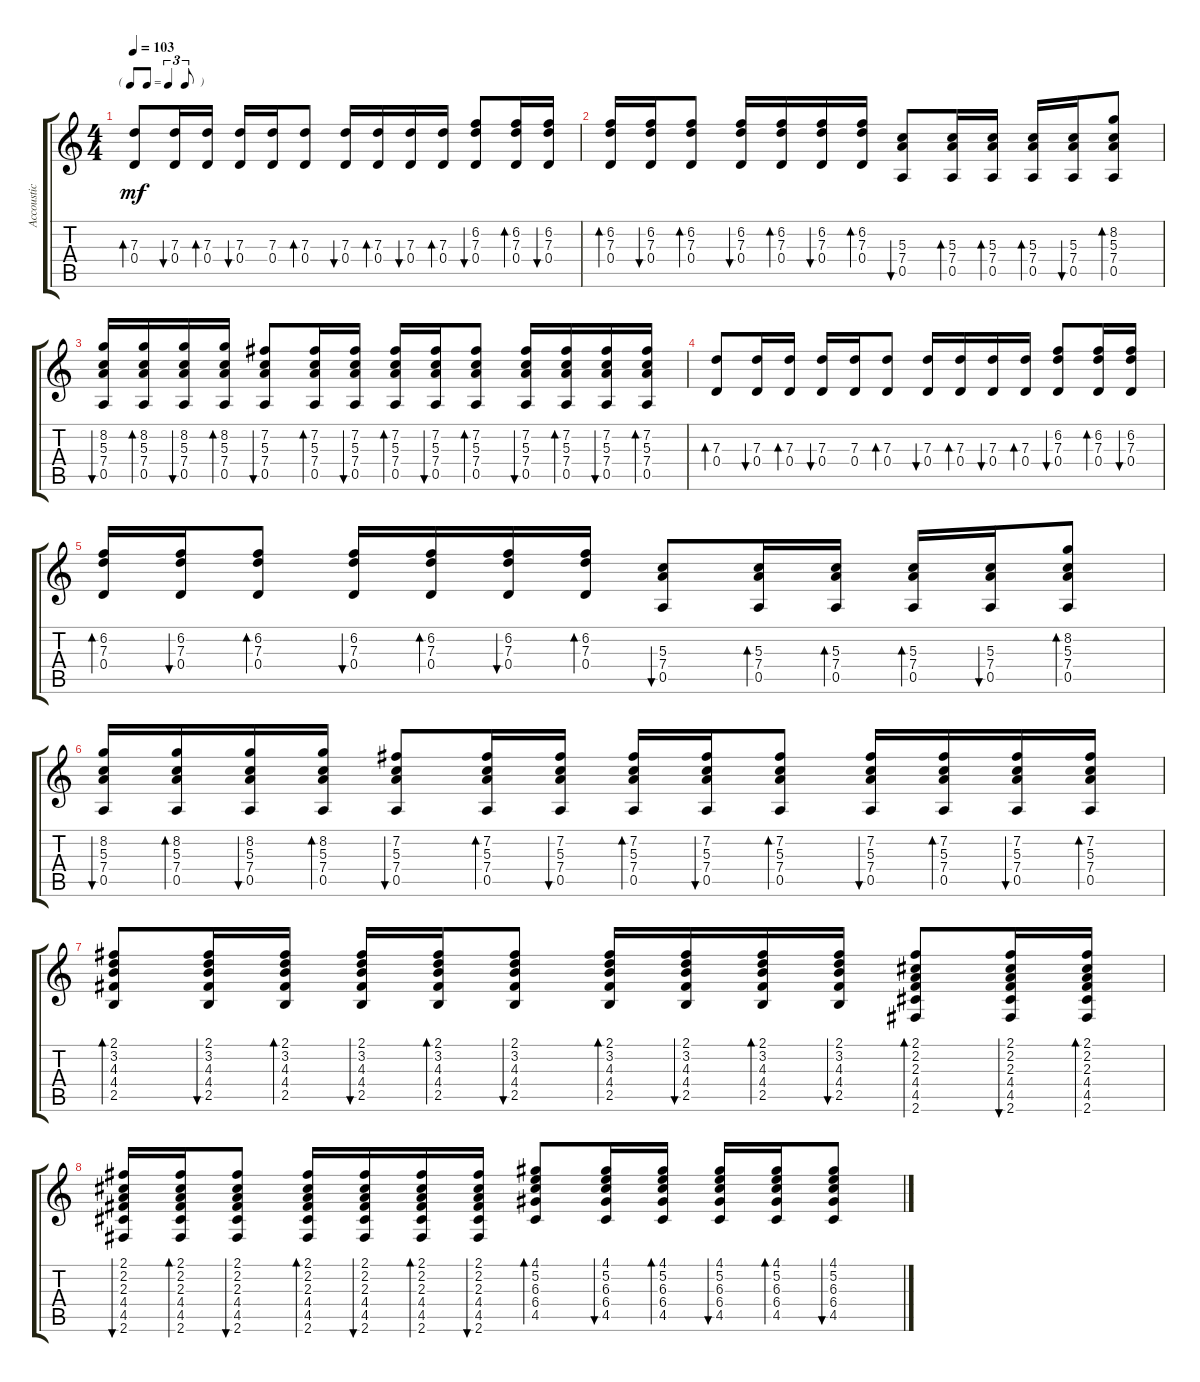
\track ("Accoustic" "Accoustic") {instrument acousticguitarsteel}
\staff {score tabs}
\tuning (E4 B3 G3 D3 A2 E2) {hide}
\ts (4 4)
\tf triplet8th
\tempo 103
\clef g2
\ks c
(7.3 0.4).8{bd 60 dy mf} (7.3 0.4).16{bu 120} (7.3 0.4).16{bd 120} (7.3 0.4).16{bu 120} (7.3 0.4).16 (7.3 0.4).8{bd 120} (7.3 0.4).16{bu 120} (7.3 0.4).16{bd 120} (7.3 0.4).16{bu 120} (7.3 0.4).16{bd 120} (6.2 7.3 0.4).8{bu 120} (6.2 7.3 0.4).16{bd 120} (6.2 7.3 0.4).16{bu 120} |
(6.2 7.3 0.4).16{bd 120} (6.2 7.3 0.4).16{bu 120} (6.2 7.3 0.4).8{bd 120} (6.2 7.3 0.4).16{bu 120} (6.2 7.3 0.4).16{bd 120} (6.2 7.3 0.4).16{bu 120} (6.2 7.3 0.4).16{bd 120} (5.3 7.4 0.5).8{bu 60} (5.3 7.4 0.5).16{bd 60} (5.3 7.4 0.5).16{bd 60} (5.3 7.4 0.5).16{bd 60} (5.3 7.4 0.5).16{bu 60} (8.2 5.3 7.4 0.5).8{bd 60} |
(8.2 5.3 7.4 0.5).16{bu 60} (8.2 5.3 7.4 0.5).16{bd 60} (8.2 5.3 7.4 0.5).16{bu 60} (8.2 5.3 7.4 0.5).16{bd 60} (7.2 5.3 7.4 0.5).8{bu 60} (7.2 5.3 7.4 0.5).16{bd 60} (7.2 5.3 7.4 0.5).16{bu 60} (7.2 5.3 7.4 0.5).16{bd 60} (7.2 5.3 7.4 0.5).16{bu 60} (7.2 5.3 7.4 0.5).8{bd 60} (7.2 5.3 7.4 0.5).16{bu 60} (7.2 5.3 7.4 0.5).16{bd 60} (7.2 5.3 7.4 0.5).16{bu 60} (7.2 5.3 7.4 0.5).16{bd 60} |
(7.3 0.4).8{bd 60} (7.3 0.4).16{bu 120} (7.3 0.4).16{bd 120} (7.3 0.4).16{bu 120} (7.3 0.4).16 (7.3 0.4).8{bd 120} (7.3 0.4).16{bu 120} (7.3 0.4).16{bd 120} (7.3 0.4).16{bu 120} (7.3 0.4).16{bd 120} (6.2 7.3 0.4).8{bu 120} (6.2 7.3 0.4).16{bd 120} (6.2 7.3 0.4).16{bu 120} |
(6.2 7.3 0.4).16{bd 120} (6.2 7.3 0.4).16{bu 120} (6.2 7.3 0.4).8{bd 120} (6.2 7.3 0.4).16{bu 120} (6.2 7.3 0.4).16{bd 120} (6.2 7.3 0.4).16{bu 120} (6.2 7.3 0.4).16{bd 120} (5.3 7.4 0.5).8{bu 60} (5.3 7.4 0.5).16{bd 60} (5.3 7.4 0.5).16{bd 60} (5.3 7.4 0.5).16{bd 60} (5.3 7.4 0.5).16{bu 60} (8.2 5.3 7.4 0.5).8{bd 60} |
(8.2 5.3 7.4 0.5).16{bu 60} (8.2 5.3 7.4 0.5).16{bd 60} (8.2 5.3 7.4 0.5).16{bu 60} (8.2 5.3 7.4 0.5).16{bd 60} (7.2 5.3 7.4 0.5).8{bu 60} (7.2 5.3 7.4 0.5).16{bd 60} (7.2 5.3 7.4 0.5).16{bu 60} (7.2 5.3 7.4 0.5).16{bd 60} (7.2 5.3 7.4 0.5).16{bu 60} (7.2 5.3 7.4 0.5).8{bd 60} (7.2 5.3 7.4 0.5).16{bu 60} (7.2 5.3 7.4 0.5).16{bd 60} (7.2 5.3 7.4 0.5).16{bu 60} (7.2 5.3 7.4 0.5).16{bd 60} |
(2.1 3.2 4.3 4.4 2.5).8{bd 60} (2.1 3.2 4.3 4.4 2.5).16{bu 60} (2.1 3.2 4.3 4.4 2.5).16{bd 60} (2.1 3.2 4.3 4.4 2.5).16{bu 60} (2.1 3.2 4.3 4.4 2.5).16{bd 60} (2.1 3.2 4.3 4.4 2.5).8{bu 60} (2.1 3.2 4.3 4.4 2.5).16{bd 60} (2.1 3.2 4.3 4.4 2.5).16{bu 60} (2.1 3.2 4.3 4.4 2.5).16{bd 60} (2.1 3.2 4.3 4.4 2.5).16{bu 60} (2.1 2.2 2.3 4.4 4.5 2.6).8{bd 60} (2.1 2.2 2.3 4.4 4.5 2.6).16{bu 60} (2.1 2.2 2.3 4.4 4.5 2.6).16{bd 60} |
(2.1 2.2 2.3 4.4 4.5 2.6).16{bu 60} (2.1 2.2 2.3 4.4 4.5 2.6).16{bd 60} (2.1 2.2 2.3 4.4 4.5 2.6).8{bu 60} (2.1 2.2 2.3 4.4 4.5 2.6).16{bd 60} (2.1 2.2 2.3 4.4 4.5 2.6).16{bu 60} (2.1 2.2 2.3 4.4 4.5 2.6).16{bd 60} (2.1 2.2 2.3 4.4 4.5 2.6).16{bu 60} (4.1 5.2 6.3 6.4 4.5).8{bd 60} (4.1 5.2 6.3 6.4 4.5).16{bu 60} (4.1 5.2 6.3 6.4 4.5).16{bd 60} (4.1 5.2 6.3 6.4 4.5).16{bu 60} (4.1 5.2 6.3 6.4 4.5).16{bd 60} (4.1 5.2 6.3 6.4 4.5).8{bu 60}
